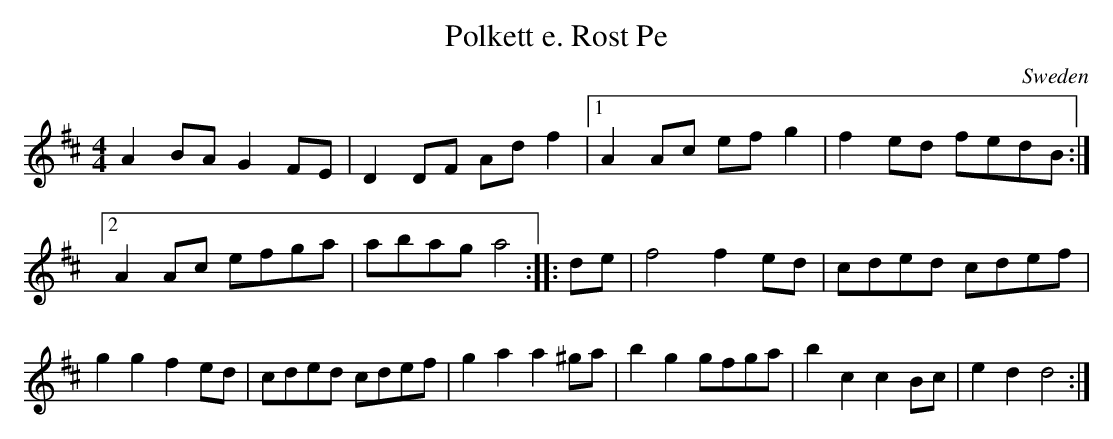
X:1
T:Polkett e. Rost Pe
O:Sweden
M:4/4
K:D
A2BA G2FE | D2DF Ad f2 \
|1 A2Ac ef g2 | f2ed fedB :|2\
A2Ac efga | abag a4 :: de |\
f4 f2ed | cded cdef | g2g2 f2ed | cded cdef |\
g2a2 a2^ga | b2g2 gfga | b2 c2 c2Bc | e2d2d4:|
